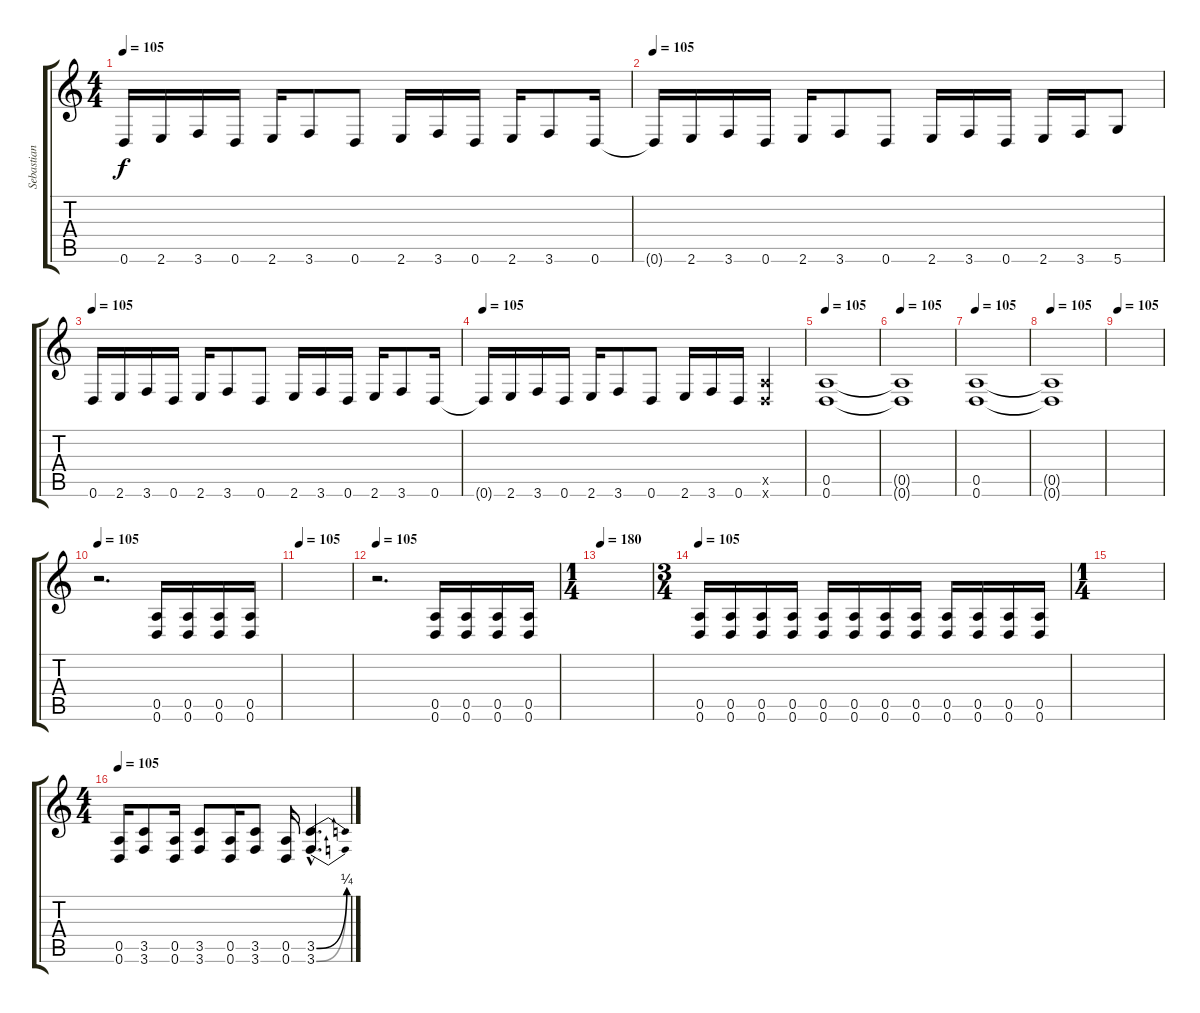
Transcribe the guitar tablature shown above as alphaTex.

\track ("Sebastian Marino" "Sebastian ") {instrument distortionguitar}
\staff {score tabs}
\tuning (E4 B3 G3 D3 A2 D2) {hide}
\ts (4 4)
\tempo 105
\clef g2
\ks c
0.6.16{dy f} 2.6.16 3.6.16 0.6.16 2.6.16 3.6.8 0.6.8 2.6.16 3.6.16 0.6.16 2.6.16 3.6.8 0.6.16 |
\tempo 105
0.6{t}.16 2.6.16 3.6.16 0.6.16 2.6.16 3.6.8 0.6.8 2.6.16 3.6.16 0.6.16 2.6.16 3.6.16 5.6.8 |
\tempo 105
0.6.16 2.6.16 3.6.16 0.6.16 2.6.16 3.6.8 0.6.8 2.6.16 3.6.16 0.6.16 2.6.16 3.6.8 0.6.16 |
\tempo 105
0.6{t}.16 2.6.16 3.6.16 0.6.16 2.6.16 3.6.8 0.6.8 2.6.16 3.6.16 0.6.16 (0.5{x} 0.6{x}).4 |
\tempo 105
(0.5 0.6).1 |
\tempo 105
(0.5{t} 0.6{t}).1 |
\tempo 105
(0.5 0.6).1 |
\tempo 105
(0.5{t} 0.6{t}).1 |
\tempo 105
|
\tempo 105
r.2{d} (0.5 0.6).16 (0.5 0.6).16 (0.5 0.6).16 (0.5 0.6).16 |
\tempo 105
|
\tempo 105
r.2{d} (0.5 0.6).16 (0.5 0.6).16 (0.5 0.6).16 (0.5 0.6).16 |
\ts (1 4)
\tempo 180
|
\ts (3 4)
\tempo 105
(0.5 0.6).16 (0.5 0.6).16 (0.5 0.6).16 (0.5 0.6).16 (0.5 0.6).16 (0.5 0.6).16 (0.5 0.6).16 (0.5 0.6).16 (0.5 0.6).16 (0.5 0.6).16 (0.5 0.6).16 (0.5 0.6).16 |
\ts (1 4)
|
\ts (4 4)
\tempo 105
(0.5 0.6).16 (3.5 3.6).8 (0.5 0.6).16 (3.5 3.6).8 (0.5 0.6).16 (3.5 3.6).8 (0.5 0.6).16 (3.5{be (bend 0 0 60 1) hac} 3.6{be (bend 0 0 60 1) hac}).4{d}
